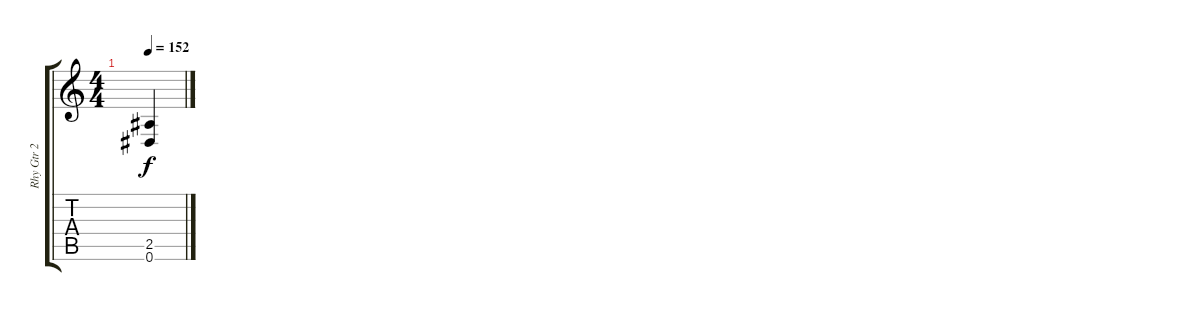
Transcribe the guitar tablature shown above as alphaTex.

\track ("Rhy Gtr 2" "Rhy Gtr 2") {instrument distortionguitar}
\staff {score tabs}
\tuning (Eb4 Bb3 Gb3 Db3 Ab2 Eb2) {hide}
\ts (4 4)
\tempo 152
\clef g2
\ks c
(2.5 0.6).4{dy f}
